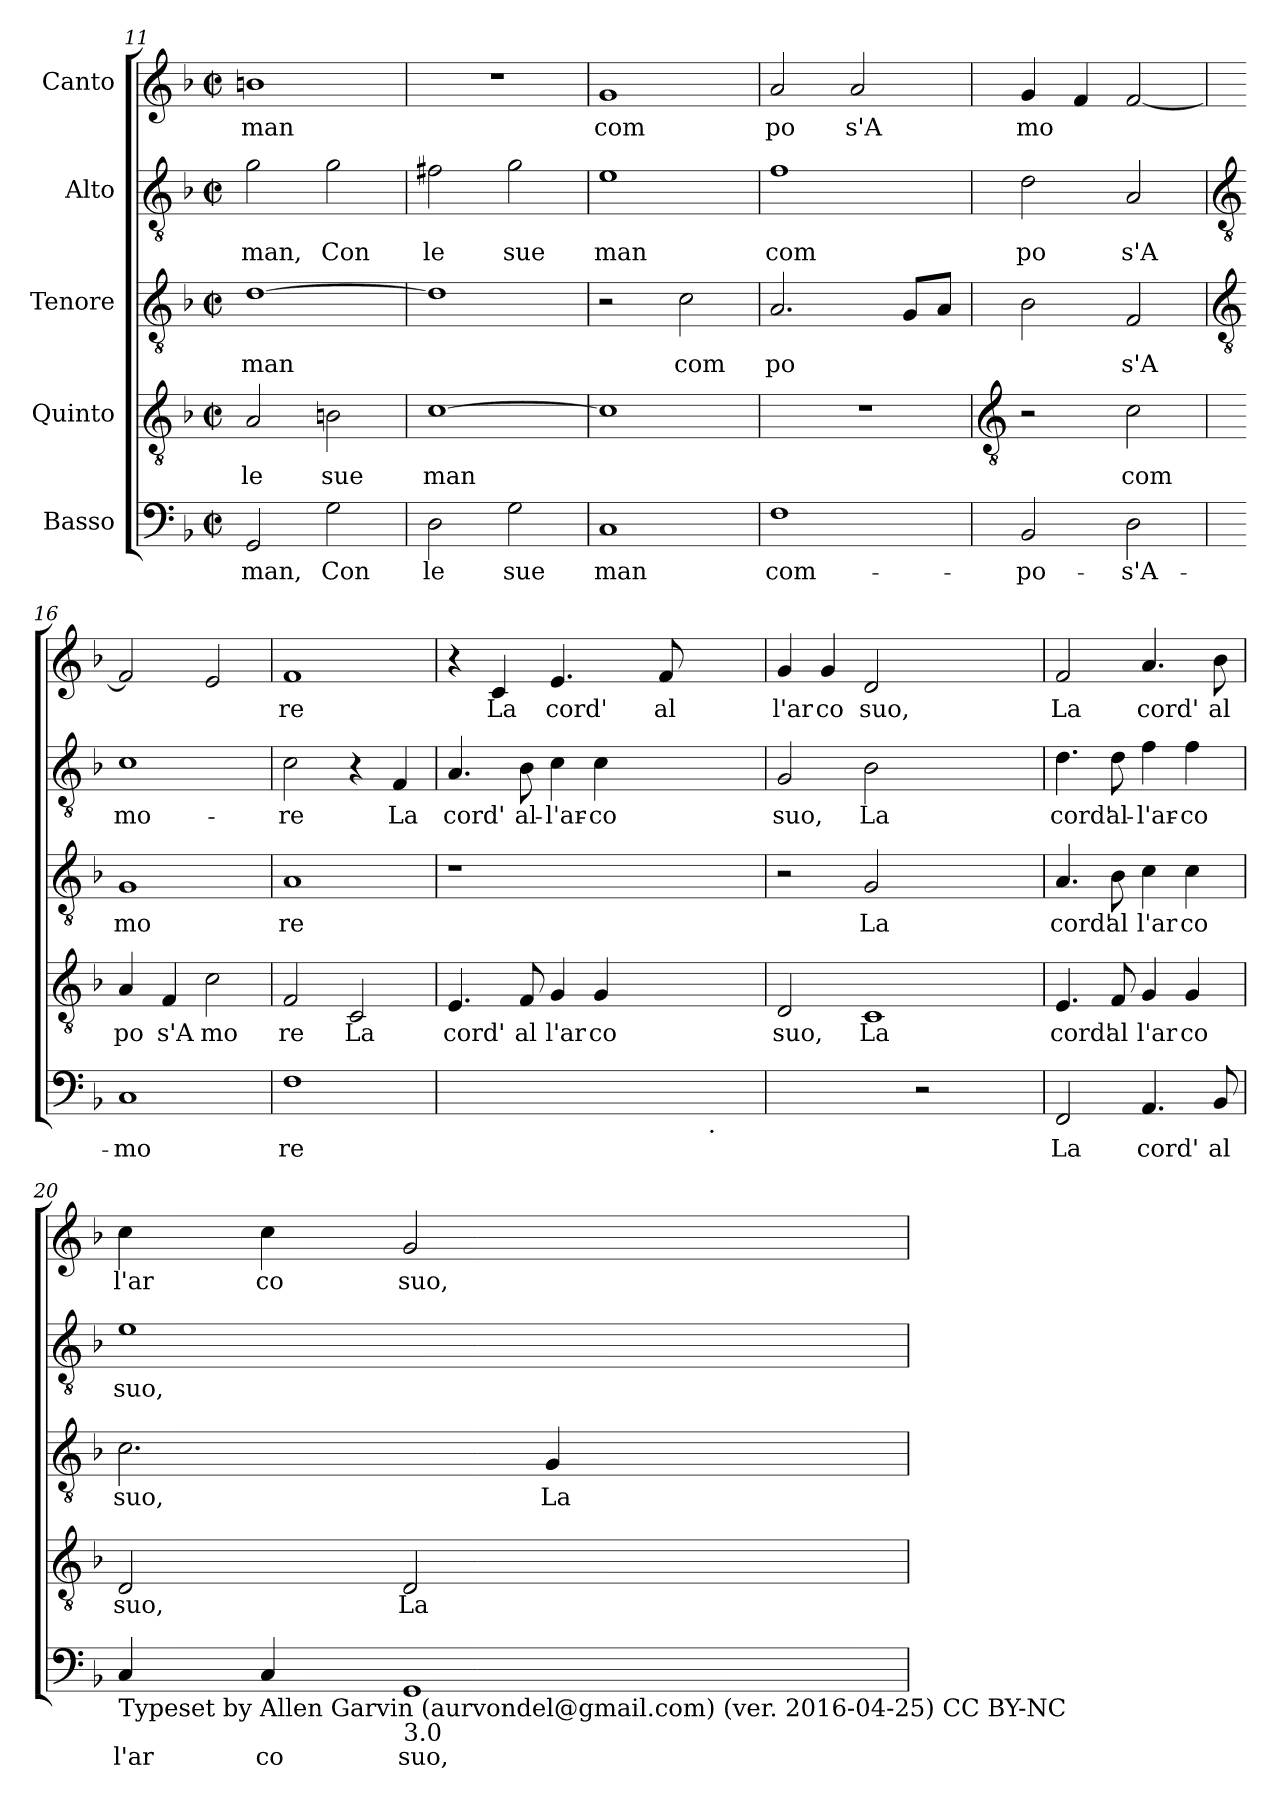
**kern	**text	**kern	**text	**kern	**text	**kern	**text	**kern	**text
*part5	*part5	*part4	*part4	*part3	*part3	*part2	*part2	*part1	*part1
*staff5	*staff5	*staff4	*staff4	*staff3	*staff3	*staff2	*staff2	*staff1	*staff1
*I"Basso	*	*I"Quinto	*	*I"Tenore	*	*I"Alto	*	*I"Canto	*
*clefF4	*	*clefGv2	*	*clefGv2	*	*clefGv2	*	*clefG2	*
*k[b-]	*	*k[b-]	*	*k[b-]	*	*k[b-]	*	*k[b-]	*
*F:	*	*F:	*	*F:	*	*F:	*	*F:	*
*M2/2	*	*M2/2	*	*M2/2	*	*M2/2	*	*M2/2	*
*met(c|)	*	*met(c|)	*	*met(c|)	*	*met(c|)	*	*met(c|)	*
=11	=11	=11	=11	=11	=11	=11	=11	=11	=11
!	!LO:LY:b	!	!LO:LY:b	!	!LO:LY:b	!	!LO:LY:b	!	!LO:LY:b
2GG/	man,	2A/	le	[1d	man	2g\	man,	1bn	man
!	!LO:LY:b	!	!LO:LY:b	!	!	!	!LO:LY:b	!	!
2G\	Con	2Bn\	sue	.	.	2g\	Con	.	.
=12	=12	=12	=12	=12	=12	=12	=12	=12	=12
!	!LO:LY:b	!	!LO:LY:b	!	!	!	!LO:LY:b	!	!
2D\	le	[1c	man	1d]	.	2f#X\	le	1r	.
!	!LO:LY:b	!	!	!	!	!	!LO:LY:b	!	!
2G\	sue	.	.	.	.	2g\	sue	.	.
=13	=13	=13	=13	=13	=13	=13	=13	=13	=13
!	!LO:LY:b	!	!	!	!	!	!LO:LY:b	!	!LO:LY:b
1C	man	1c]	.	2r	.	1e	man	1g	com
!	!	!	!	!	!LO:LY:b	!	!	!	!
.	.	.	.	2c\	com	.	.	.	.
=14	=14	=14	=14	=14	=14	=14	=14	=14	=14
!	!LO:LY:b	!	!	!	!LO:LY:b	!	!LO:LY:b	!	!LO:LY:b
1F	com-	1r	.	2.A/	po	1f	com	2a/	po
!	!	!	!	!	!	!	!	!	!LO:LY:b
.	.	.	.	.	.	.	.	2a/	s'A
.	.	.	.	8G/L	.	.	.	.	.
.	.	.	.	8A/J	.	.	.	.	.
!!LO:LB:g=z
=15	=15	=15	=15	=15	=15	=15	=15	=15	=15
*	*	*clefGv2	*	*	*	*	*	*	*
!	!LO:LY:b	!	!	!	!	!	!LO:LY:b	!	!LO:LY:b
2BB-/	-po-	2r	.	2B-\	.	2d\	po	4g/	mo
.	.	.	.	.	.	.	.	4f/	.
!	!LO:LY:b	!	!LO:LY:b	!	!LO:LY:b	!	!LO:LY:b	!	!
2D\	-s'A-	2c\	com	2F/	s'A	2A/	s'A	[2f/	.
!!LO:LB:g=z
=16	=16	=16	=16	=16	=16	=16	=16	=16	=16
*	*	*	*	*clefGv2	*	*clefGv2	*	*	*
!	!LO:LY:b	!	!LO:LY:b	!	!LO:LY:b	!	!LO:LY:b	!	!
1C	-mo	4A/	po	1G	mo	1c	mo-	2f/]	.
!	!	!	!LO:LY:b	!	!	!	!	!	!
.	.	4F/	s'A	.	.	.	.	.	.
!	!	!	!LO:LY:b	!	!	!	!	!	!
.	.	2c\	mo	.	.	.	.	2e/	.
=17	=17	=17	=17	=17	=17	=17	=17	=17	=17
!	!LO:LY:b	!	!LO:LY:b	!	!LO:LY:b	!	!LO:LY:b	!	!LO:LY:b
1F	re	2F/	re	1A	re	2c\	-re	1f	re
!	!	!	!LO:LY:b	!	!	!	!	!	!
.	.	2C/	La	.	.	4r	.	.	.
!	!	!	!	!	!	!	!LO:LY:b	!	!
.	.	.	.	.	.	4F/	La	.	.
=18	=18	=18	=18	=18	=18	=18	=18	=18	=18
!	!	!	!LO:LY:b	!	!	!	!LO:LY:b	!	!
4ryy	.	4.E/	cord'	1r	.	4.A/	cord'	4r	.
!	!	!	!	!	!	!	!	!	!LO:LY:b
4ryy	.	.	.	.	.	.	.	4c/	La
!	!	!	!LO:LY:b	!	!	!	!LO:LY:b	!	!
.	.	8F/	al	.	.	8B-\	al-	.	.
!	!	!	!LO:LY:b	!	!	!	!LO:LY:b	!	!LO:LY:b
4ryy	.	4G/	l'ar	.	.	4c\	-l'ar-	4.e/	cord'
!	!	!	!LO:LY:b	!	!	!	!LO:LY:b	!	!
64ryy	.	4G/	co	.	.	4c\	-co	.	.
64ryy	.	.	.	.	.	.	.	.	.
64ryy	.	.	.	.	.	.	.	.	.
64ryy	.	.	.	.	.	.	.	.	.
64ryy	.	.	.	.	.	.	.	.	.
64ryy	.	.	.	.	.	.	.	.	.
64ryy	.	.	.	.	.	.	.	.	.
64ryy	.	.	.	.	.	.	.	.	.
!	!	!	!	!	!	!	!	!	!LO:LY:b
64ryy	.	.	.	.	.	.	.	8f/	al
64ryy	.	.	.	.	.	.	.	.	.
64ryy	.	.	.	.	.	.	.	.	.
64ryy	.	.	.	.	.	.	.	.	.
64ryy	.	.	.	.	.	.	.	.	.
64ryy	.	.	.	.	.	.	.	.	.
!LO:TX:b:t=.	!	!	!	!	!	!	!	!	!
64ryy	.	.	.	.	.	.	.	.	.
4ryy	.	.	.	.	.	.	.	.	.
.	.	8...ryy	.	8...ryy	.	8...ryy	.	8...ryy	.
=18A	=18A	=18A	=18A	=18A	=18A	=18A	=18A	=18A	=18A
!	!	!	!LO:LY:b	!	!	!	!LO:LY:b	!	!LO:LY:b
4ryy	.	2D/	suo,	2r	.	2G/	suo,	4g/	l'ar
!	!	!	!	!	!	!	!	!	!LO:LY:b
4ryy	.	.	.	.	.	.	.	4g/	co
!	!	!	!LO:LY:b	!	!LO:LY:b	!	!LO:LY:b	!	!LO:LY:b
4ryy	.	1C	La	2G/	La	2B-\	La	2d/	suo,
64ryy	.	.	.	.	.	.	.	.	.
2r	.	.	.	.	.	.	.	.	.
.	.	.	.	2ryy	.	2ryy	.	2ryy	.
8...ryy	.	.	.	.	.	.	.	.	.
=19A	=19A	=19A	=19A	=19A	=19A	=19A	=19A	=19A	=19A
!	!LO:LY:b	!	!LO:LY:b	!	!LO:LY:b	!	!LO:LY:b	!	!LO:LY:b
2FF/	La	4.E/	cord'	4.A/	cord'	4.d\	cord'	2f/	La
!	!	!	!LO:LY:b	!	!LO:LY:b	!	!LO:LY:b	!	!
.	.	8F/	al	8B-\	al	8d\	al-	.	.
!	!LO:LY:b	!	!LO:LY:b	!	!LO:LY:b	!	!LO:LY:b	!	!LO:LY:b
4.AA/	cord'	4G/	l'ar	4c\	l'ar	4f\	-l'ar-	4.a/	cord'
!	!	!	!LO:LY:b	!	!LO:LY:b	!	!LO:LY:b	!	!
.	.	4G/	co	4c\	co	4f\	-co	.	.
!	!LO:LY:b	!	!	!	!	!	!	!	!LO:LY:b
8BB-/	al	.	.	.	.	.	.	8b-\	al
=20A	=20A	=20A	=20A	=20A	=20A	=20A	=20A	=20A	=20A
!LO:TX:b:t=Typeset by Allen Garvin (aurvondel@gmail.com) (ver. 2016-04-25) CC BY-NC	!	!	!	!	!	!	!	!	!
!	!LO:LY:b	!	!LO:LY:b	!	!LO:LY:b	!	!LO:LY:b	!	!LO:LY:b
4C/	l'ar	2D/	suo,	2.c\	suo,	1e	suo,	4cc\	l'ar
!	!LO:LY:b	!	!	!	!	!	!	!	!LO:LY:b
4C/	co	.	.	.	.	.	.	4cc\	co
!LO:TX:b:t=3.0	!	!	!	!	!	!	!	!	!
!	!LO:LY:b	!	!LO:LY:b	!	!	!	!	!	!LO:LY:b
1GG	suo,	2D/	La	.	.	.	.	2g/	suo,
!	!	!	!	!	!LO:LY:b	!	!	!	!
.	.	.	.	4G/	La	.	.	.	.
.	.	2ryy	.	2ryy	.	2ryy	.	2ryy	.
=	=	=	=	=	=	=	=	=	=
*-	*-	*-	*-	*-	*-	*-	*-	*-	*-
